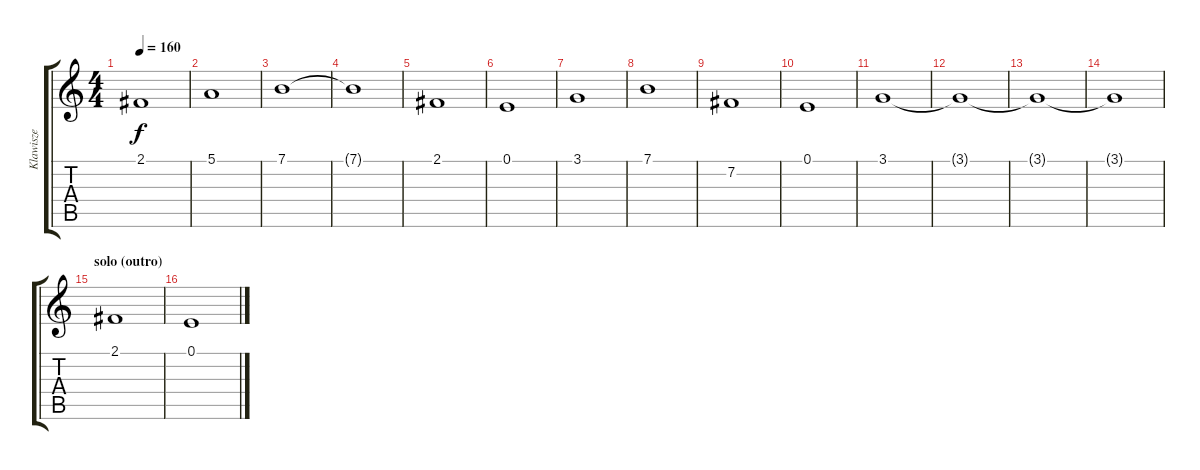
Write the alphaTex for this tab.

\track ("Klawisze" "Klawisze") {instrument stringensemble1}
\staff {score tabs}
\tuning (E4 B3 G3 D3 A2 E2) {hide}
\ts (4 4)
\tempo 160
\clef g2
\ks c
2.1.1{dy f} |
5.1.1 |
7.1.1 |
7.1{t}.1 |
2.1.1 |
0.1.1 |
3.1.1 |
7.1.1 |
7.2.1 |
0.1.1 |
3.1.1 |
3.1{t}.1 |
3.1{t}.1 |
3.1{t}.1 |
\section ("" "solo (outro)")
2.1.1 |
0.1.1
